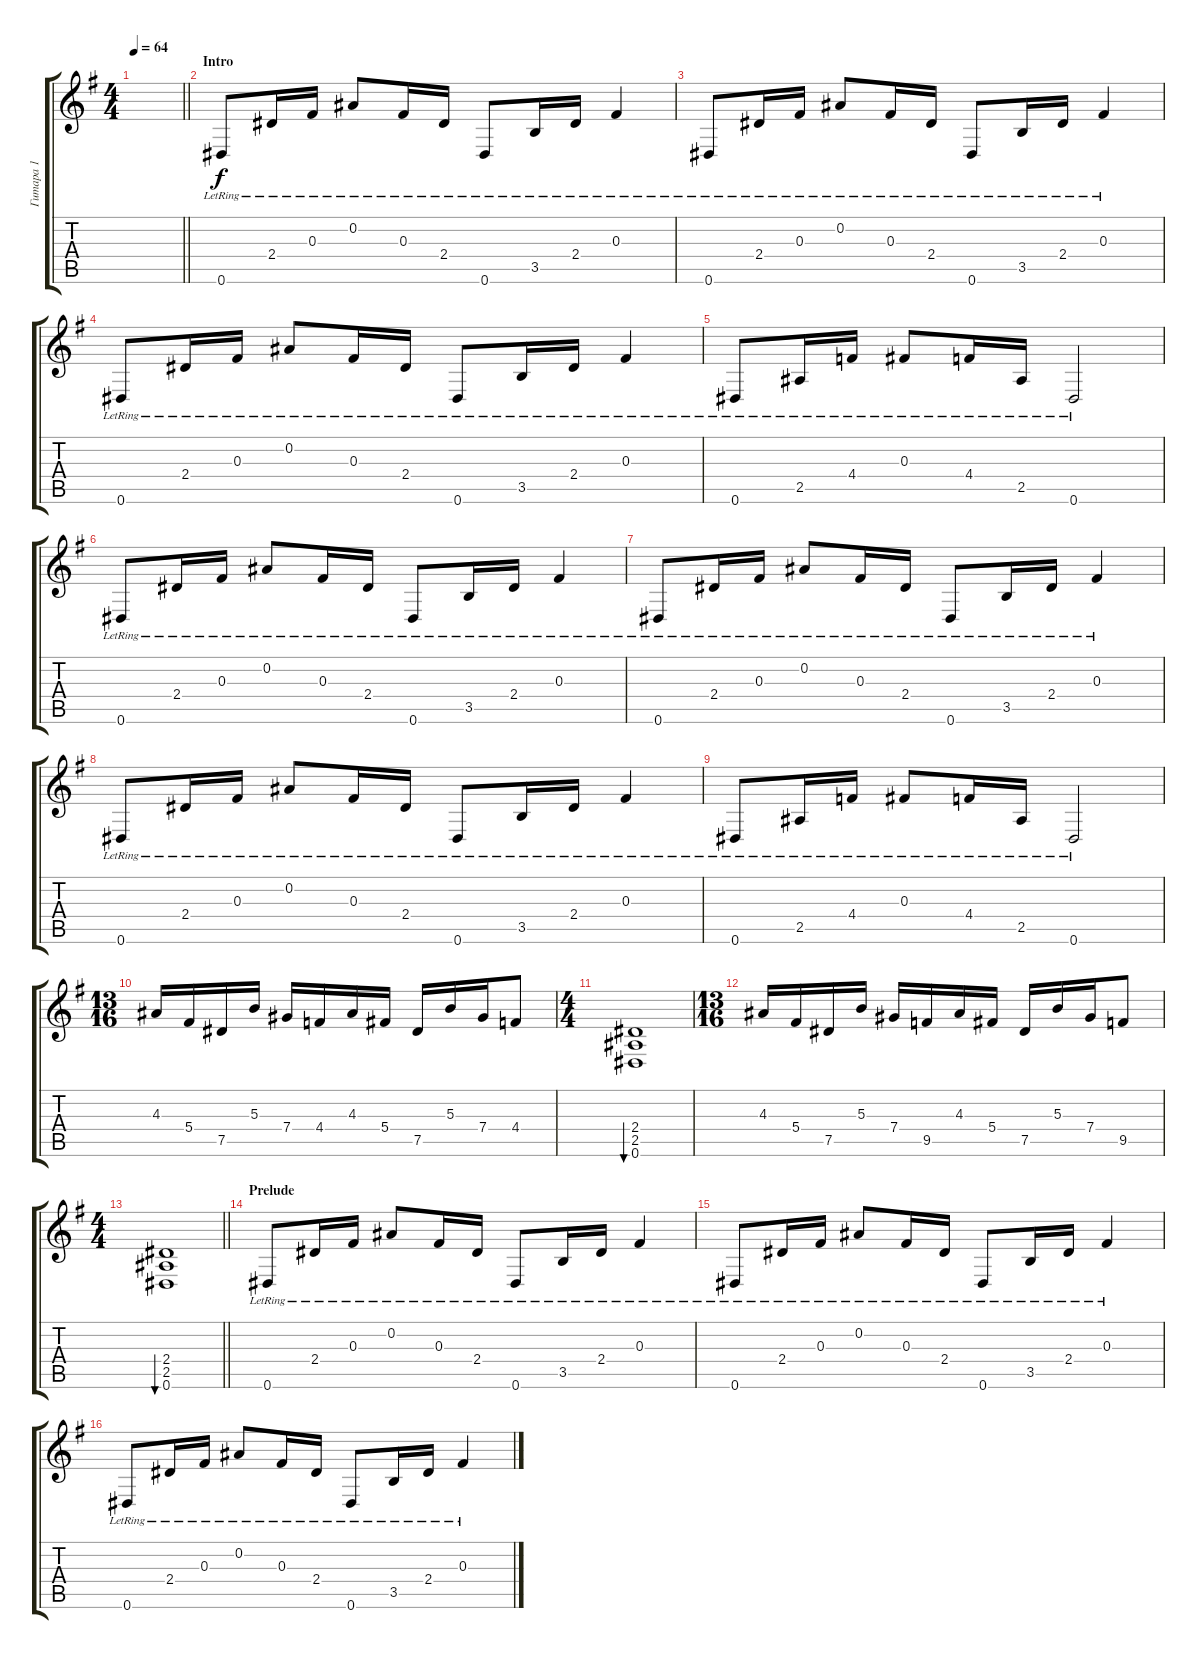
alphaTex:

\track ("Гитара 1" "Гитара 1") {instrument distortionguitar}
\staff {score tabs}
\tuning (Eb4 Bb3 Gb3 Db3 Ab2 Eb2) {hide}
\ts (4 4)
\tempo 64
\clef g2
\barLineRight lightlight
\ks eminor
|
\section ("" "Intro")
0.6{lr}.8 2.4{lr}.16 0.3{lr}.16 0.2{lr}.8 0.3{lr}.16 2.4{lr}.16 0.6{lr}.8 3.5{lr}.16 2.4{lr}.16 0.3{lr}.4 |
0.6{lr}.8 2.4{lr}.16 0.3{lr}.16 0.2{lr}.8 0.3{lr}.16 2.4{lr}.16 0.6{lr}.8 3.5{lr}.16 2.4{lr}.16 0.3{lr}.4 |
0.6{lr}.8 2.4{lr}.16 0.3{lr}.16 0.2{lr}.8 0.3{lr}.16 2.4{lr}.16 0.6{lr}.8 3.5{lr}.16 2.4{lr}.16 0.3{lr}.4 |
0.6{lr}.8 2.5{lr}.16 4.4{lr}.16 0.3{lr}.8 4.4{lr}.16 2.5{lr}.16 0.6{lr}.2 |
0.6{lr}.8 2.4{lr}.16 0.3{lr}.16 0.2{lr}.8 0.3{lr}.16 2.4{lr}.16 0.6{lr}.8 3.5{lr}.16 2.4{lr}.16 0.3{lr}.4 |
0.6{lr}.8 2.4{lr}.16 0.3{lr}.16 0.2{lr}.8 0.3{lr}.16 2.4{lr}.16 0.6{lr}.8 3.5{lr}.16 2.4{lr}.16 0.3{lr}.4 |
0.6{lr}.8 2.4{lr}.16 0.3{lr}.16 0.2{lr}.8 0.3{lr}.16 2.4{lr}.16 0.6{lr}.8 3.5{lr}.16 2.4{lr}.16 0.3{lr}.4 |
0.6{lr}.8 2.5{lr}.16 4.4{lr}.16 0.3{lr}.8 4.4{lr}.16 2.5{lr}.16 0.6{lr}.2 |
\ts (13 16)
4.3.16{volume 16} 5.4.16 7.5.16 5.3.16 7.4.16 4.4.16 4.3.16 5.4.16 7.5.16 5.3.16 7.4.16 4.4.8 |
\ts (4 4)
(2.4 2.5 0.6).1{bu 240 volume 13} |
\ts (13 16)
4.3.16{volume 16} 5.4.16 7.5.16 5.3.16 7.4.16 9.5.16 4.3.16 5.4.16 7.5.16 5.3.16 7.4.16 9.5.8 |
\ts (4 4)
\barLineRight lightlight
(2.4 2.5 0.6).1{bu 240 volume 13} |
\section ("" "Prelude")
0.6{lr}.8{volume 16} 2.4{lr}.16 0.3{lr}.16 0.2{lr}.8 0.3{lr}.16 2.4{lr}.16 0.6{lr}.8 3.5{lr}.16 2.4{lr}.16 0.3{lr}.4 |
0.6{lr}.8 2.4{lr}.16 0.3{lr}.16 0.2{lr}.8 0.3{lr}.16 2.4{lr}.16 0.6{lr}.8 3.5{lr}.16 2.4{lr}.16 0.3{lr}.4 |
0.6{lr}.8 2.4{lr}.16 0.3{lr}.16 0.2{lr}.8 0.3{lr}.16 2.4{lr}.16 0.6{lr}.8 3.5{lr}.16 2.4{lr}.16 0.3{lr}.4
